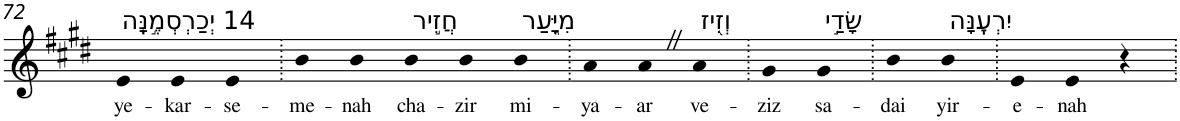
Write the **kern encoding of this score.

**kern	**text
*part1	*part1
*staff1	*staff1
*I"Piano	*
*I'Pno	*
!!LO:PB:g=z
*clefG2	*
*k[f#c#g#d#]	*
*E:	*
=72	=72
!LO:TX:a:t=14 יְכַרְסְמֶ֣נָּֽה	!
!	!LO:LY:b
4e	ye-
!	!LO:LY:b
4e	-kar-
!	!LO:LY:b
4e	-se-
=73.	=73.
!	!LO:LY:b
4b	-me-
!	!LO:LY:b
4b	-nah
!LO:TX:a:t=חֲזִ֣יר	!
!	!LO:LY:b
4b	cha-
!	!LO:LY:b
4b	-zir
!LO:TX:a:t=מִיָּ֑עַר	!
!	!LO:LY:b
4b	mi-
=74.	=74.
!	!LO:LY:b
4a	-ya-
!	!LO:LY:b
4aZ	-ar
!LO:TX:a:t=וְזִ֖יז	!
!	!LO:LY:b
4a	ve-
=75.	=75.
!	!LO:LY:b
4g#	-ziz
!LO:TX:a:t=שָׂדַ֣י	!
!	!LO:LY:b
4g#	sa-
=76.	=76.
!	!LO:LY:b
4b	-dai
!LO:TX:a:t=יִרְעֶֽנָּה	!
!	!LO:LY:b
4b	yir-
=77.	=77.
!	!LO:LY:b
4e	-e-
!	!LO:LY:b
4e	-nah
4r	.
=.	=.
*-	*-
